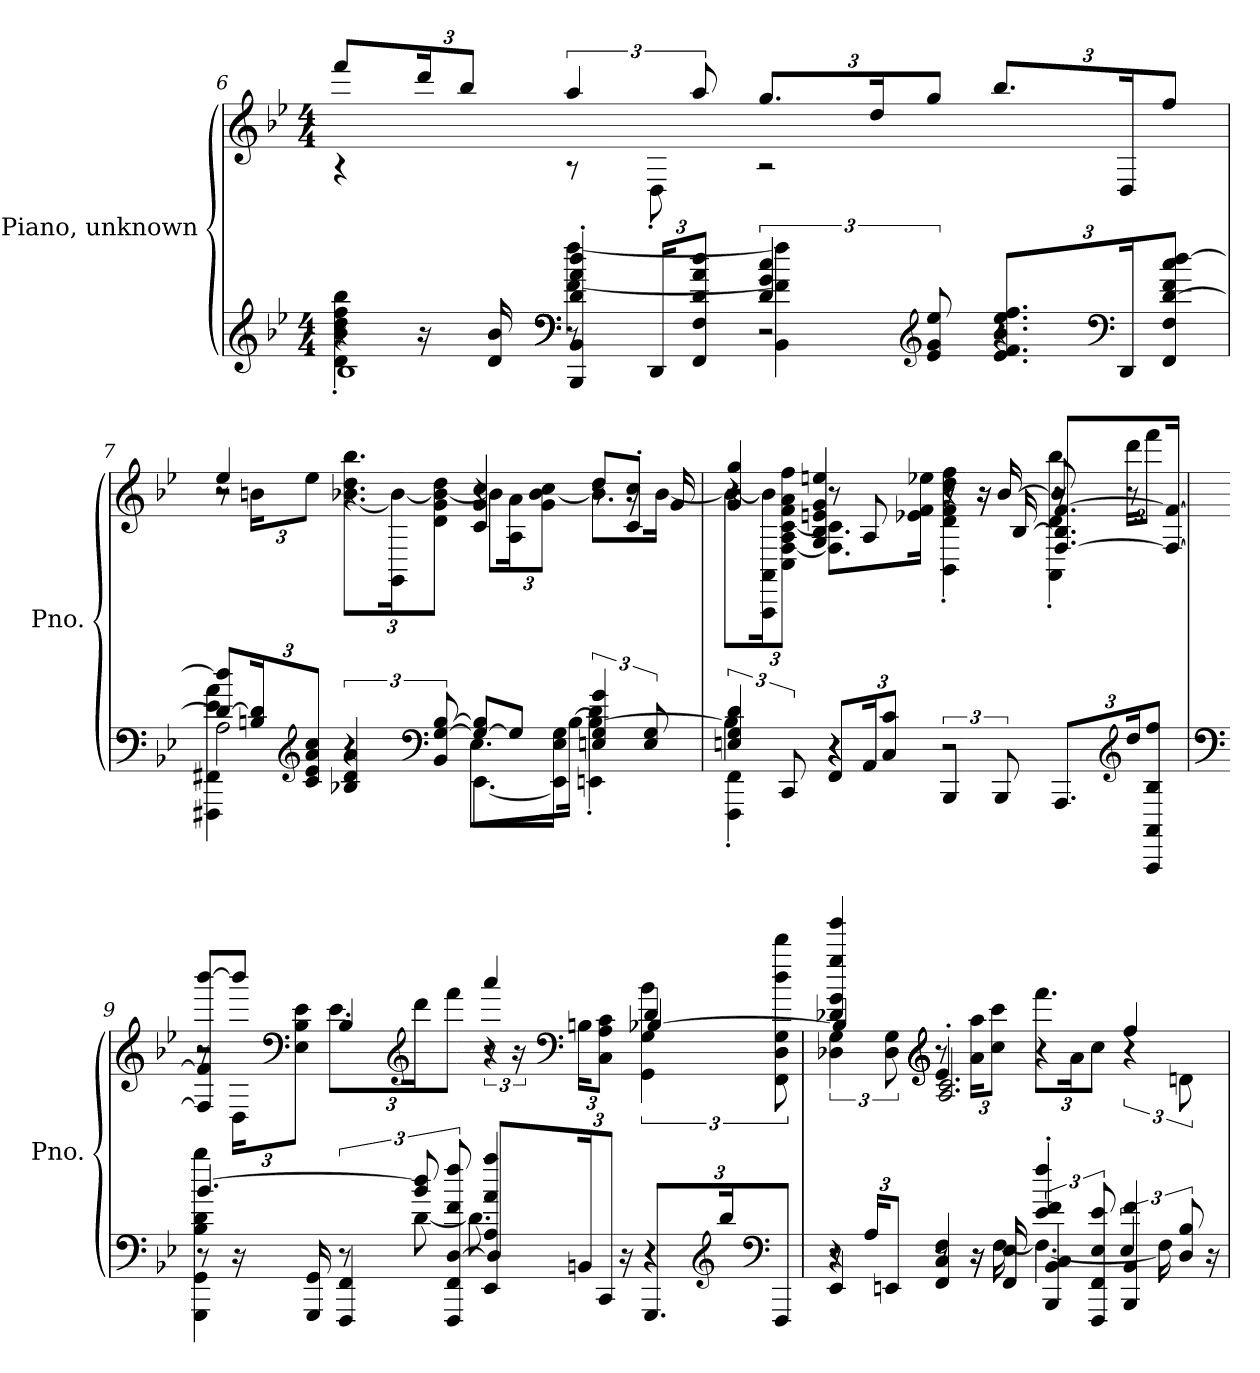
**kern	**kern
*part1	*part1
*staff2	*staff1
*I"Piano, unknown	*
*I'Pno.	*
!!LO:LB:g=z
*clefG2	*clefG2
*k[b-e-]	*k[b-e-]
*M4/4	*M4/4
=6	=6
*^	*^
*	*^	*	*
*	*	*^	*	*
8r	4d\' 4b-\' 4dd\' 4ff\' 4bb-\'	4r	1B-	8fff/L	4r
*	*	*	*	*Xbrackettup	*
16r	.	.	.	24ddd/K	.
.	.	.	.	12bb-/J	.
16d/ 16b-/	.	.	.	.	.
*clefF4	*	*	*	*	*
*	*	*	*	*brackettup	*
8r	[4f\ [4ff\	4BBB-/' 4BB-/' 4d/' 4a/' 4dd/'	.	6aa/	8r
*Xbrackettup	*	*	*	*	*
24DD/KL	.	.	.	.	8D'\
12FF/ 12F/ 12d/ 12a/ 12dd/J	.	.	.	12aa/	.
*brackettup	*	*	*	*Xbrackettup	*
6d/ 6g/ 6cc/	4BB-\ 4f\] 4ff\]	2r	.	12.gg/L	2r
.	.	.	.	24dd/K	.
*clefG2	*	*	*	*	*
12e-/ 12g/ 12ee-/	.	.	.	12gg/J	.
*Xbrackettup	*	*	*	*	*
12.e-/ 12.f/ 12.b-/ 12.ee-/ 12.ff/L	4r	.	.	12.bb-/L	.
*clefF4	*	*	*	*	*
24DD/K	.	.	.	24D/K	.
12FF/ 12F/ [12d/ 12f/ 12cc/ [12dd/J	.	.	.	12ff/J	.
*	*	*v	*v	*	*
!!LO:PB:g=z
=7	=7	=7	=7	=7
*	*	*	*	*^
8d/_ 8dd/]L	4FFF#X\ 4FF#X\ 4e-\ 4a\	2A\	4ee-/	8r	2r
24Bn/ 24d/]K	.	.	.	24bn\KL	.
*clefG2	*	*	*	*	*
12c/ 12e-/ 12a/ 12cc/J	.	.	.	12ee-\J	.
*brackettup	*	*	*	*	*
6B-X/ 6d/ 6a/	4r	.	4r	[12.b-X\ 12.dd\ 12.bb-\L	.
.	.	.	.	24GG\ 24b-\_K	.
*clefF4	*	*	*	*	*
12BB-/ [12G/ [12B-/	.	.	.	12d\ 12g\ 12b-\_ 12dd\J	.
8G/_ 8B-/]L	[8.EE-\L	8.E-\L	4c/ 4g/ 4cc/	8b-\L]	4r
8G/J]	.	.	.	24A\ 24a\K	.
.	.	.	.	12g\ [12b-\ 12cc\J	.
.	16EE-\] 16E-\ 16G\Jk	[16B-\Jk	.	.	.
6En/ 6G/ 6g/	4EEn\' 4d\'	4B-\_	8dd/L	8.b-\L]	8r
.	.	.	8c/' 8cc/'J	.	16r
12E/ 12G/	.	.	.	.	.
.	.	.	.	[16b-\Jk	16g/
!!LO:LB:g=z
=8	=8	=8	=8	=8	=8
*	*	*	*	*	*^
6En/ 6G/ 6d/	4FFF\' 4FF\'	4B-\]	4g/ 4gg/	8b-\L_	4r	2r
.	.	.	.	24AAA\ 24AA\ 24b-\]K	.	.
12CC/	.	.	.	12C\ [12F\ 12A\ [12c\ 12f\ 12a\ 12ff\J	.	.
8FF/L	4r	4r	8r	8.F\] 8.c\]L	4G/ 4B-/ 4en/ 4g/ 4een/	.
*Xbrackettup	*	*	*	*	*	*
24AA/K	.	.	8A/	.	.	.
12C/ 12c/J	.	.	.	.	.	.
.	.	.	.	16e-X\ 16f\ 16ee-X\Jk	.	.
*brackettup	*	*	*	*	*	*
6BBB-/	2r	2r	8r	4BB-\' 4d\' 4f\' 4dd\' 4ff\'	8r	4r
.	.	.	16r	.	16r	.
12BBB-/	.	.	.	.	.	.
.	.	.	[16B-/	.	[16b-/	.
*Xbrackettup	*	*	*	*	*	*
12.AAA/L	.	.	[8.F/ 8.B-/] [8.f/L	8r	8b-/]	4AA\' 4d\' 4bb-\'
*clefG2	*	*	*	*	*	*
24dd/K	.	.	.	24ddd\KL	8r	.
12AAA/ 12AA/ 12B-/ 12ff/J	.	.	.	12fff\J	.	.
.	.	.	16F/_ 16f/_Jk	.	.	.
*	*	*	*v	*v	*v	*v
!!LO:LB:g=z
=9	=9	=9	=9
*clefF4	*	*	*
*	*	*	*^
*	*	*	*	*^
[4.b-/	4GGG\ 4GG\ 4B-\ 4d\ 4bb-\	8r	8F/] 8f/] [8bbb-/L	8r	2r
.	.	16r	8bbb-/J]	24D\KL	.
*	*	*	*clefF4	*	*
.	.	.	.	12E-\ 12B-\ 12e-\J	.
.	.	16GGG/ 16GG/	.	.	.
*	*	*brackettup	*	*	*
.	8r	6FFF/ 6FF/	4B-/	12.e-\L	.
*	*	*	*clefG2	*	*
8b-/] 8dd/	[8d\	.	.	24ddd\K	.
.	.	12FFF/ 12FF/ [12D/ 12f/ 12ff/	.	12fff\J	.
*	*	*	*	*brackettup	*
4EE-/ 4A/ 4a/ 4aa/	8.d\]	8D/L]	4aaa/	12r	4r
.	.	.	.	24r	.
*	*	*	*clefF4	*	*
*	*	*Xbrackettup	*	*	*
.	.	24BBn/K	.	24Bn\KL	.
.	.	12CC/J	.	12C\ 12A\ 12c\J	.
.	16r	.	.	.	.
4r	4r	12.GGG/L	4d/	6GG\ 6G\ 6b-\	[4B-X/
*clefG2	*	*	*	*	*
.	.	24bb-/K	.	.	.
*clefF4	*	*	*	*	*
.	.	12FFF/J	.	12FF\ 12D\ 12G\ 12dd\ 12ddd\	.
!!LO:LB:g=z	!!	!!
=10	=10	=10	=10	=10	=10
4EE-/	4r	8r	4d-X/ 4g/ 4gg/ 4ggg/	6D-X\ 6G\	4B-/]
.	.	24A/KL	.	.	.
.	.	12EEn/J	.	12D-\ 12G\	.
*	*	*	*clefG2	*	*
8r	8r	4FF/ 4C/ 4F/	4e-'/	8r	2.A/ 2.c/
*	*	*	*	*Xbrackettup	*
16r	16r	.	.	24a\ 24aa\KL	.
.	.	.	.	12cc\ 12ccc\J	.
16FF/ 16E-/	[16F\	.	.	.	.
*	*	*brackettup	*	*	*
4e-/' 4f/' 4ff/'	4.F\_	6BBB-/ 6BB-/ 6C/	4r	12.fff\L	.
.	.	.	.	24a\K	.
.	.	12FFF/ 12FF/ 12E-/ 12e-/	.	12cc\J	.
*	*	*	*	*brackettup	*
4BBB-/ 4BB-/ 4f/	.	6E-/	4ff/	6r	.
.	16F\]	.	.	.	.
.	.	12D/ 12B-/	.	12dn\	.
.	16r	.	.	.	.
*v	*v	*v	*	*	*
*	*v	*v	*v
=	=
*-	*-
